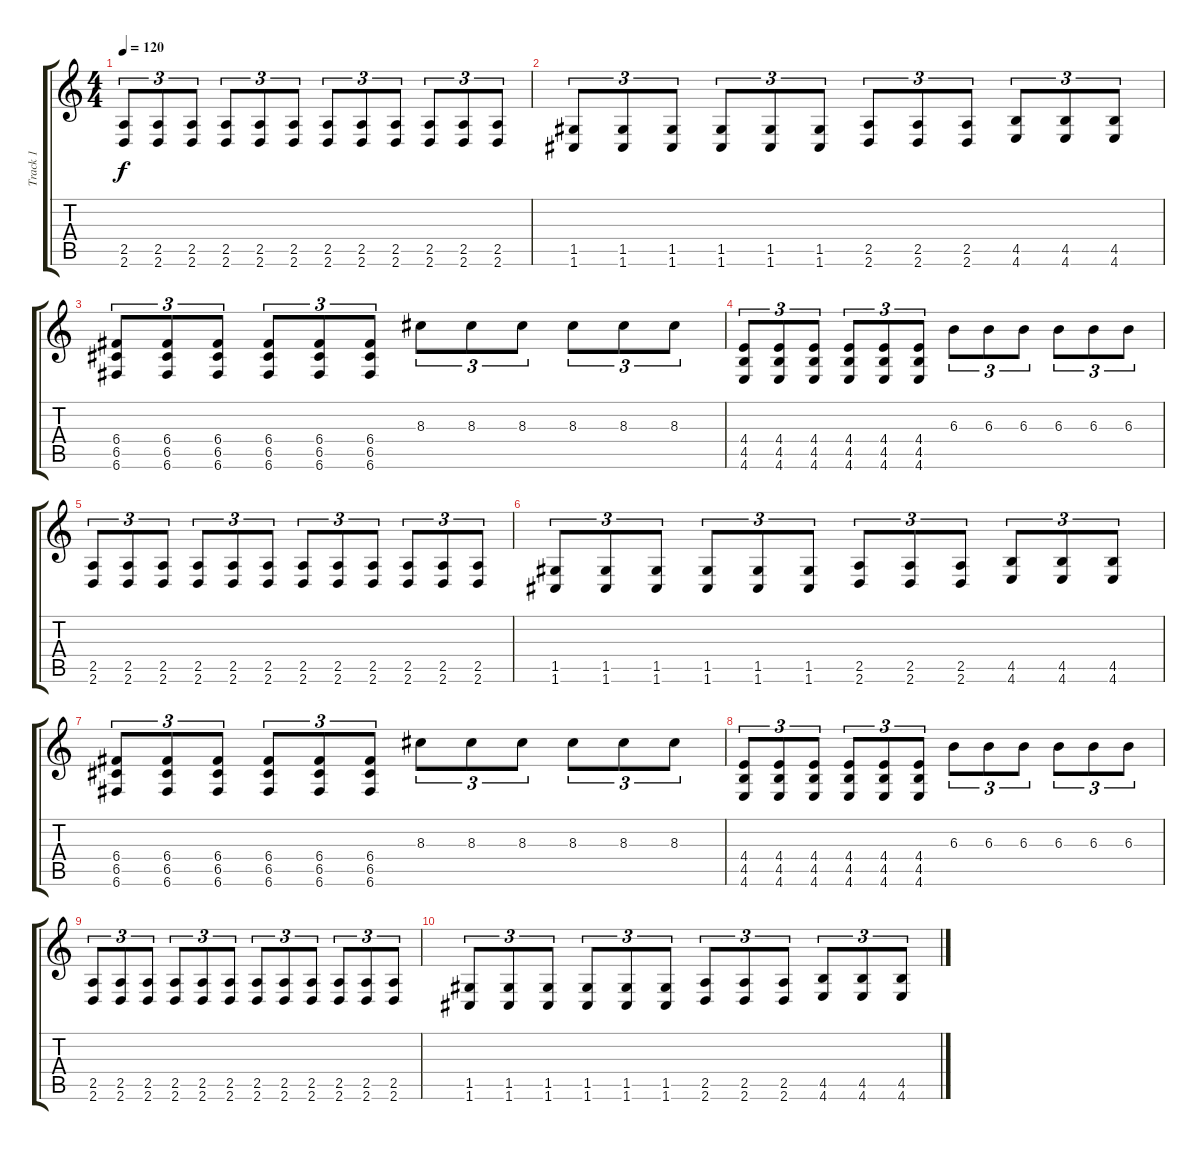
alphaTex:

\track ("Track 1" "Track 1") {instrument acousticguitarsteel}
\staff {score tabs}
\tuning (D4 A3 F3 C3 G2 C2) {hide}
\ts (4 4)
\tempo 120
\clef g2
\ks c
(2.5 2.6).8{tu (3 2) dy f} (2.5 2.6).8{tu (3 2)} (2.5 2.6).8{tu (3 2)} (2.5 2.6).8{tu (3 2)} (2.5 2.6).8{tu (3 2)} (2.5 2.6).8{tu (3 2)} (2.5 2.6).8{tu (3 2)} (2.5 2.6).8{tu (3 2)} (2.5 2.6).8{tu (3 2)} (2.5 2.6).8{tu (3 2)} (2.5 2.6).8{tu (3 2)} (2.5 2.6).8{tu (3 2)} |
(1.5 1.6).8{tu (3 2)} (1.5 1.6).8{tu (3 2)} (1.5 1.6).8{tu (3 2)} (1.5 1.6).8{tu (3 2)} (1.5 1.6).8{tu (3 2)} (1.5 1.6).8{tu (3 2)} (2.5 2.6).8{tu (3 2)} (2.5 2.6).8{tu (3 2)} (2.5 2.6).8{tu (3 2)} (4.5 4.6).8{tu (3 2)} (4.5 4.6).8{tu (3 2)} (4.5 4.6).8{tu (3 2)} |
(6.4 6.5 6.6).8{tu (3 2)} (6.4 6.5 6.6).8{tu (3 2)} (6.4 6.5 6.6).8{tu (3 2)} (6.4 6.5 6.6).8{tu (3 2)} (6.4 6.5 6.6).8{tu (3 2)} (6.4 6.5 6.6).8{tu (3 2)} 8.3.8{tu (3 2)} 8.3.8{tu (3 2)} 8.3.8{tu (3 2)} 8.3.8{tu (3 2)} 8.3.8{tu (3 2)} 8.3.8{tu (3 2)} |
(4.4 4.5 4.6).8{tu (3 2)} (4.4 4.5 4.6).8{tu (3 2)} (4.4 4.5 4.6).8{tu (3 2)} (4.4 4.5 4.6).8{tu (3 2)} (4.4 4.5 4.6).8{tu (3 2)} (4.4 4.5 4.6).8{tu (3 2)} 6.3.8{tu (3 2)} 6.3.8{tu (3 2)} 6.3.8{tu (3 2)} 6.3.8{tu (3 2)} 6.3.8{tu (3 2)} 6.3.8{tu (3 2)} |
(2.5 2.6).8{tu (3 2)} (2.5 2.6).8{tu (3 2)} (2.5 2.6).8{tu (3 2)} (2.5 2.6).8{tu (3 2)} (2.5 2.6).8{tu (3 2)} (2.5 2.6).8{tu (3 2)} (2.5 2.6).8{tu (3 2)} (2.5 2.6).8{tu (3 2)} (2.5 2.6).8{tu (3 2)} (2.5 2.6).8{tu (3 2)} (2.5 2.6).8{tu (3 2)} (2.5 2.6).8{tu (3 2)} |
(1.5 1.6).8{tu (3 2)} (1.5 1.6).8{tu (3 2)} (1.5 1.6).8{tu (3 2)} (1.5 1.6).8{tu (3 2)} (1.5 1.6).8{tu (3 2)} (1.5 1.6).8{tu (3 2)} (2.5 2.6).8{tu (3 2)} (2.5 2.6).8{tu (3 2)} (2.5 2.6).8{tu (3 2)} (4.5 4.6).8{tu (3 2)} (4.5 4.6).8{tu (3 2)} (4.5 4.6).8{tu (3 2)} |
(6.4 6.5 6.6).8{tu (3 2)} (6.4 6.5 6.6).8{tu (3 2)} (6.4 6.5 6.6).8{tu (3 2)} (6.4 6.5 6.6).8{tu (3 2)} (6.4 6.5 6.6).8{tu (3 2)} (6.4 6.5 6.6).8{tu (3 2)} 8.3.8{tu (3 2)} 8.3.8{tu (3 2)} 8.3.8{tu (3 2)} 8.3.8{tu (3 2)} 8.3.8{tu (3 2)} 8.3.8{tu (3 2)} |
(4.4 4.5 4.6).8{tu (3 2)} (4.4 4.5 4.6).8{tu (3 2)} (4.4 4.5 4.6).8{tu (3 2)} (4.4 4.5 4.6).8{tu (3 2)} (4.4 4.5 4.6).8{tu (3 2)} (4.4 4.5 4.6).8{tu (3 2)} 6.3.8{tu (3 2)} 6.3.8{tu (3 2)} 6.3.8{tu (3 2)} 6.3.8{tu (3 2)} 6.3.8{tu (3 2)} 6.3.8{tu (3 2)} |
(2.5 2.6).8{tu (3 2)} (2.5 2.6).8{tu (3 2)} (2.5 2.6).8{tu (3 2)} (2.5 2.6).8{tu (3 2)} (2.5 2.6).8{tu (3 2)} (2.5 2.6).8{tu (3 2)} (2.5 2.6).8{tu (3 2)} (2.5 2.6).8{tu (3 2)} (2.5 2.6).8{tu (3 2)} (2.5 2.6).8{tu (3 2)} (2.5 2.6).8{tu (3 2)} (2.5 2.6).8{tu (3 2)} |
(1.5 1.6).8{tu (3 2)} (1.5 1.6).8{tu (3 2)} (1.5 1.6).8{tu (3 2)} (1.5 1.6).8{tu (3 2)} (1.5 1.6).8{tu (3 2)} (1.5 1.6).8{tu (3 2)} (2.5 2.6).8{tu (3 2)} (2.5 2.6).8{tu (3 2)} (2.5 2.6).8{tu (3 2)} (4.5 4.6).8{tu (3 2)} (4.5 4.6).8{tu (3 2)} (4.5 4.6).8{tu (3 2)}
